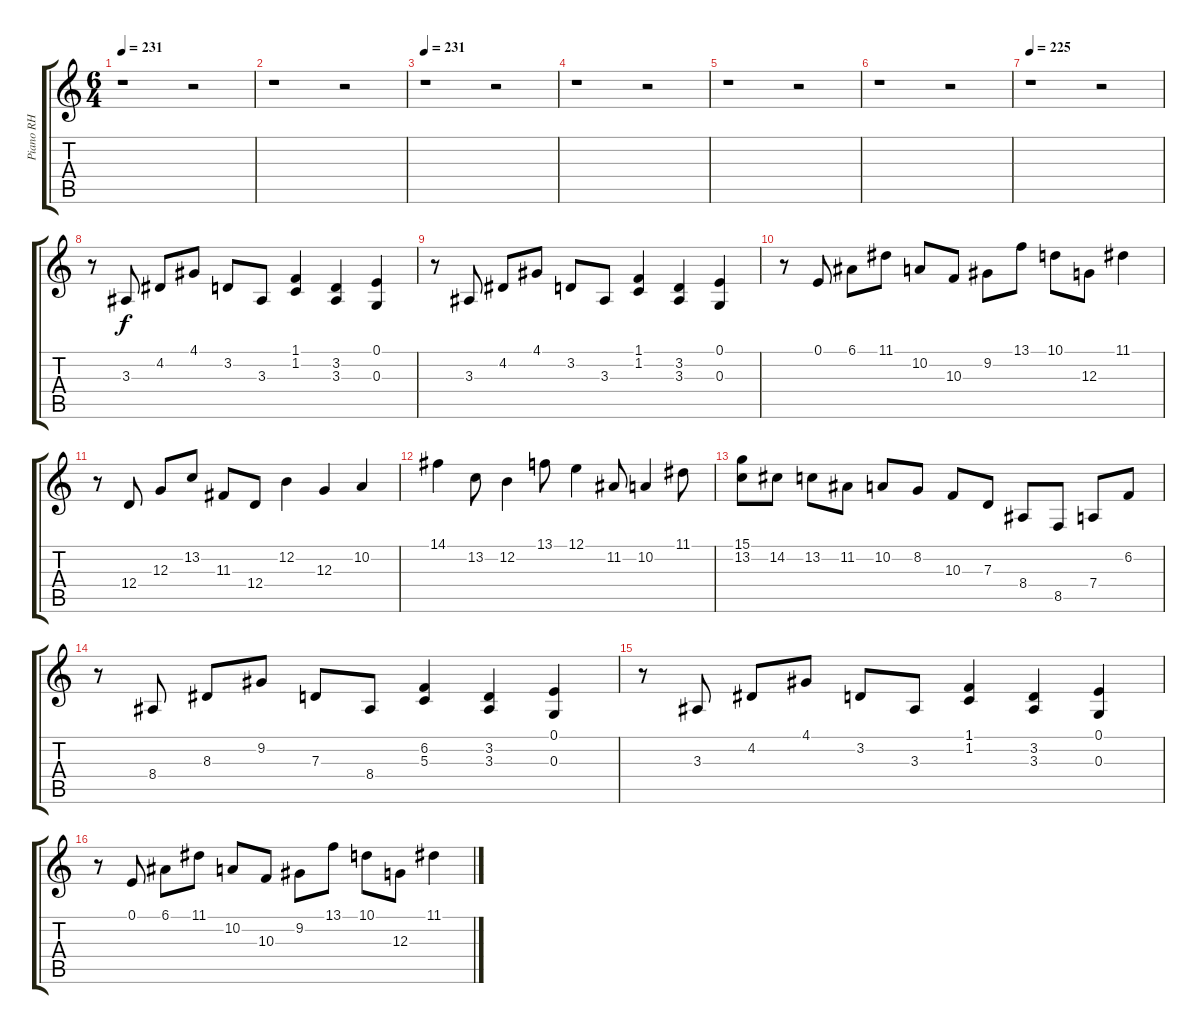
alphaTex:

\track ("Piano RH" "Piano RH") {instrument acousticgrandpiano}
\staff {score tabs}
\tuning (E4 B3 G3 D3 A2 E2) {hide}
\ts (6 4)
\tempo 231
\clef g2
\ks c
r.1{dy f} r.2 |
r.1 r.2 |
\tempo 231
r.1 r.2 |
r.1 r.2 |
r.1 r.2 |
r.1 r.2 |
\tempo 225
r.1 r.2 |
r.8 3.3.8 4.2.8 4.1.8 3.2.8 3.3.8 (1.1 1.2).4 (3.2 3.3).4 (0.1 0.3).4 |
r.8 3.3.8 4.2.8 4.1.8 3.2.8 3.3.8 (1.1 1.2).4 (3.2 3.3).4 (0.1 0.3).4 |
r.8 0.1.8 6.1.8 11.1.8 10.2.8 10.3.8 9.2.8 13.1.8 10.1.8 12.3.8 11.1.4 |
r.8 12.4.8 12.3.8 13.2.8 11.3.8 12.4.8 12.2.4 12.3.4 10.2.4 |
14.1.4 13.2.8 12.2.4 13.1.8 12.1.4 11.2.8 10.2.4 11.1.8 |
(15.1 13.2).8 14.2.8 13.2.8 11.2.8 10.2.8 8.2.8 10.3.8 7.3.8 8.4.8 8.5.8 7.4.8 6.2.8 |
r.8 8.4.8 8.3.8 9.2.8 7.3.8 8.4.8 (6.2 5.3).4 (3.2 3.3).4 (0.1 0.3).4 |
r.8 3.3.8 4.2.8 4.1.8 3.2.8 3.3.8 (1.1 1.2).4 (3.2 3.3).4 (0.1 0.3).4 |
r.8 0.1.8 6.1.8 11.1.8 10.2.8 10.3.8 9.2.8 13.1.8 10.1.8 12.3.8 11.1.4
